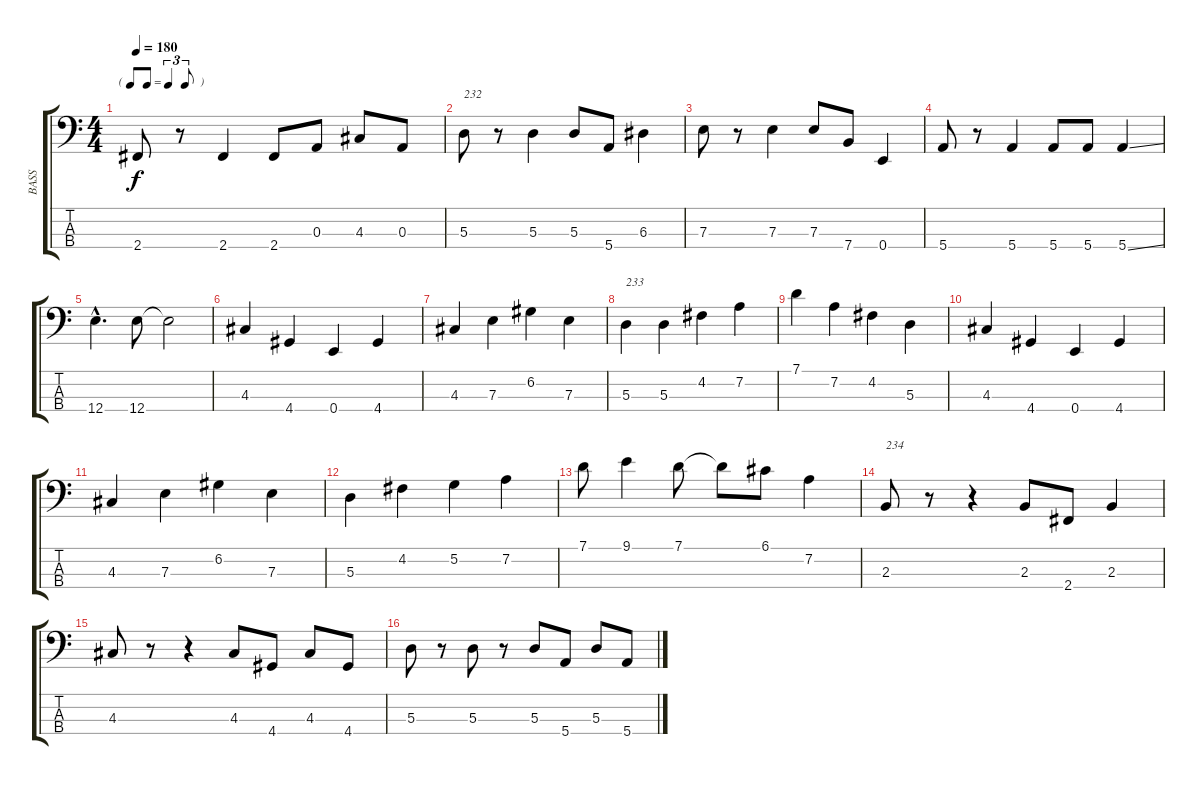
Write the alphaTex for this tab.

\track ("BASS" "BASS") {instrument electricbasspick}
\staff {score tabs}
\tuning (G2 D2 A1 E1) {hide}
\ts (4 4)
\tf triplet8th
\tempo 180
\clef f4
\ks c
2.4.8{dy f} r.8 2.4.4 2.4.8 0.3.8 4.3.8 0.3.8 |
5.3.8{txt "232"} r.8 5.3.4 5.3.8 5.4.8 6.3.4 |
7.3.8 r.8 7.3.4 7.3.8 7.4.8 0.4.4 |
5.4.8 r.8 5.4.4 5.4.8 5.4.8 5.4{ss}.4 |
12.4{hac}.4{d} 12.4.8 12.4{t}.2 |
4.3.4 4.4.4 0.4.4 4.4.4 |
4.3.4 7.3.4 6.2.4 7.3.4 |
5.3.4{txt "233"} 5.3.4 4.2.4 7.2.4 |
7.1.4 7.2.4 4.2.4 5.3.4 |
4.3.4 4.4.4 0.4.4 4.4.4 |
4.3.4 7.3.4 6.2.4 7.3.4 |
5.3.4 4.2.4 5.2.4 7.2.4 |
7.1.8 9.1.4 7.1.8 7.1{t}.8 6.1.8 7.2.4 |
2.3.8{txt "234"} r.8 r.4 2.3.8 2.4.8 2.3.4 |
4.3.8 r.8 r.4 4.3.8 4.4.8 4.3.8 4.4.8 |
5.3.8 r.8 5.3.8 r.8 5.3.8 5.4.8 5.3.8 5.4.8
